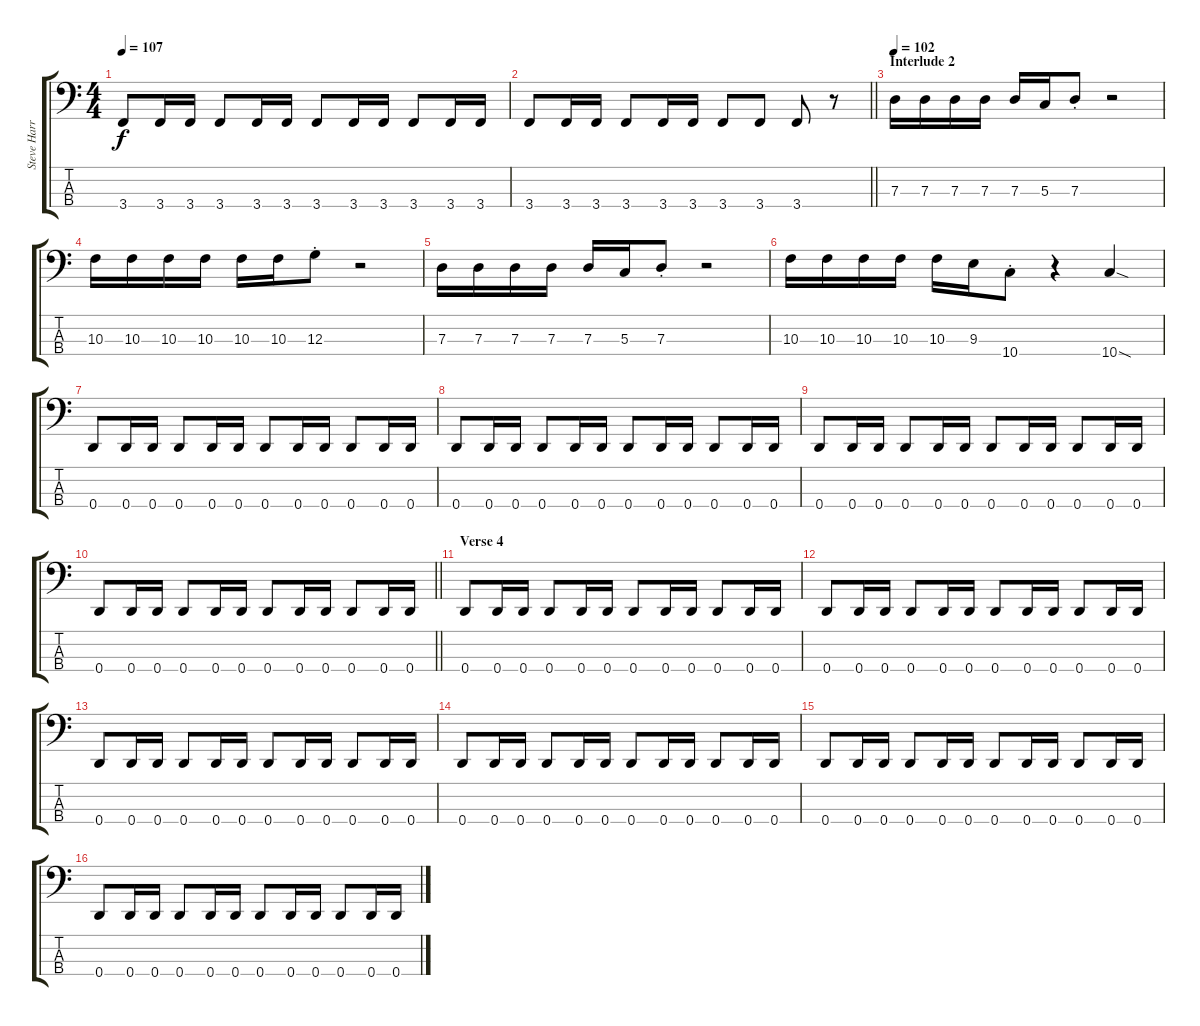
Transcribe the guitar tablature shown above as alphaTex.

\track ("Steve Harris" "Steve Harr") {instrument electricbassfinger}
\staff {score tabs}
\tuning (F2 C2 G1 D1) {hide}
\ts (4 4)
\tempo 107
\clef f4
\ks c
3.4{t}.8{dy f} 3.4.16 3.4.16 3.4.8 3.4.16 3.4.16 3.4.8 3.4.16 3.4.16 3.4.8 3.4.16 3.4.16 |
\barLineRight lightlight
3.4.8 3.4.16 3.4.16 3.4.8 3.4.16 3.4.16 3.4.8 3.4.8 3.4.8 r.8 |
\section ("" "Interlude 2")
\tempo 102
7.3.16 7.3.16 7.3.16 7.3.16 7.3.16 5.3.16 7.3{st}.8 r.2 |
10.3.16 10.3.16 10.3.16 10.3.16 10.3.16 10.3.16 12.3{st}.8 r.2 |
7.3.16 7.3.16 7.3.16 7.3.16 7.3.16 5.3.16 7.3{st}.8 r.2 |
10.3.16 10.3.16 10.3.16 10.3.16 10.3.16 9.3.16 10.4{st}.8 r.4 10.4{sod}.4 |
0.4.8 0.4.16 0.4.16 0.4.8 0.4.16 0.4.16 0.4.8 0.4.16 0.4.16 0.4.8 0.4.16 0.4.16 |
0.4.8 0.4.16 0.4.16 0.4.8 0.4.16 0.4.16 0.4.8 0.4.16 0.4.16 0.4.8 0.4.16 0.4.16 |
0.4.8 0.4.16 0.4.16 0.4.8 0.4.16 0.4.16 0.4.8 0.4.16 0.4.16 0.4.8 0.4.16 0.4.16 |
\barLineRight lightlight
0.4.8 0.4.16 0.4.16 0.4.8 0.4.16 0.4.16 0.4.8 0.4.16 0.4.16 0.4.8 0.4.16 0.4.16 |
\section ("" "Verse 4")
0.4.8 0.4.16 0.4.16 0.4.8 0.4.16 0.4.16 0.4.8 0.4.16 0.4.16 0.4.8 0.4.16 0.4.16 |
0.4.8 0.4.16 0.4.16 0.4.8 0.4.16 0.4.16 0.4.8 0.4.16 0.4.16 0.4.8 0.4.16 0.4.16 |
0.4.8 0.4.16 0.4.16 0.4.8 0.4.16 0.4.16 0.4.8 0.4.16 0.4.16 0.4.8 0.4.16 0.4.16 |
0.4.8 0.4.16 0.4.16 0.4.8 0.4.16 0.4.16 0.4.8 0.4.16 0.4.16 0.4.8 0.4.16 0.4.16 |
0.4.8 0.4.16 0.4.16 0.4.8 0.4.16 0.4.16 0.4.8 0.4.16 0.4.16 0.4.8 0.4.16 0.4.16 |
0.4.8 0.4.16 0.4.16 0.4.8 0.4.16 0.4.16 0.4.8 0.4.16 0.4.16 0.4.8 0.4.16 0.4.16
